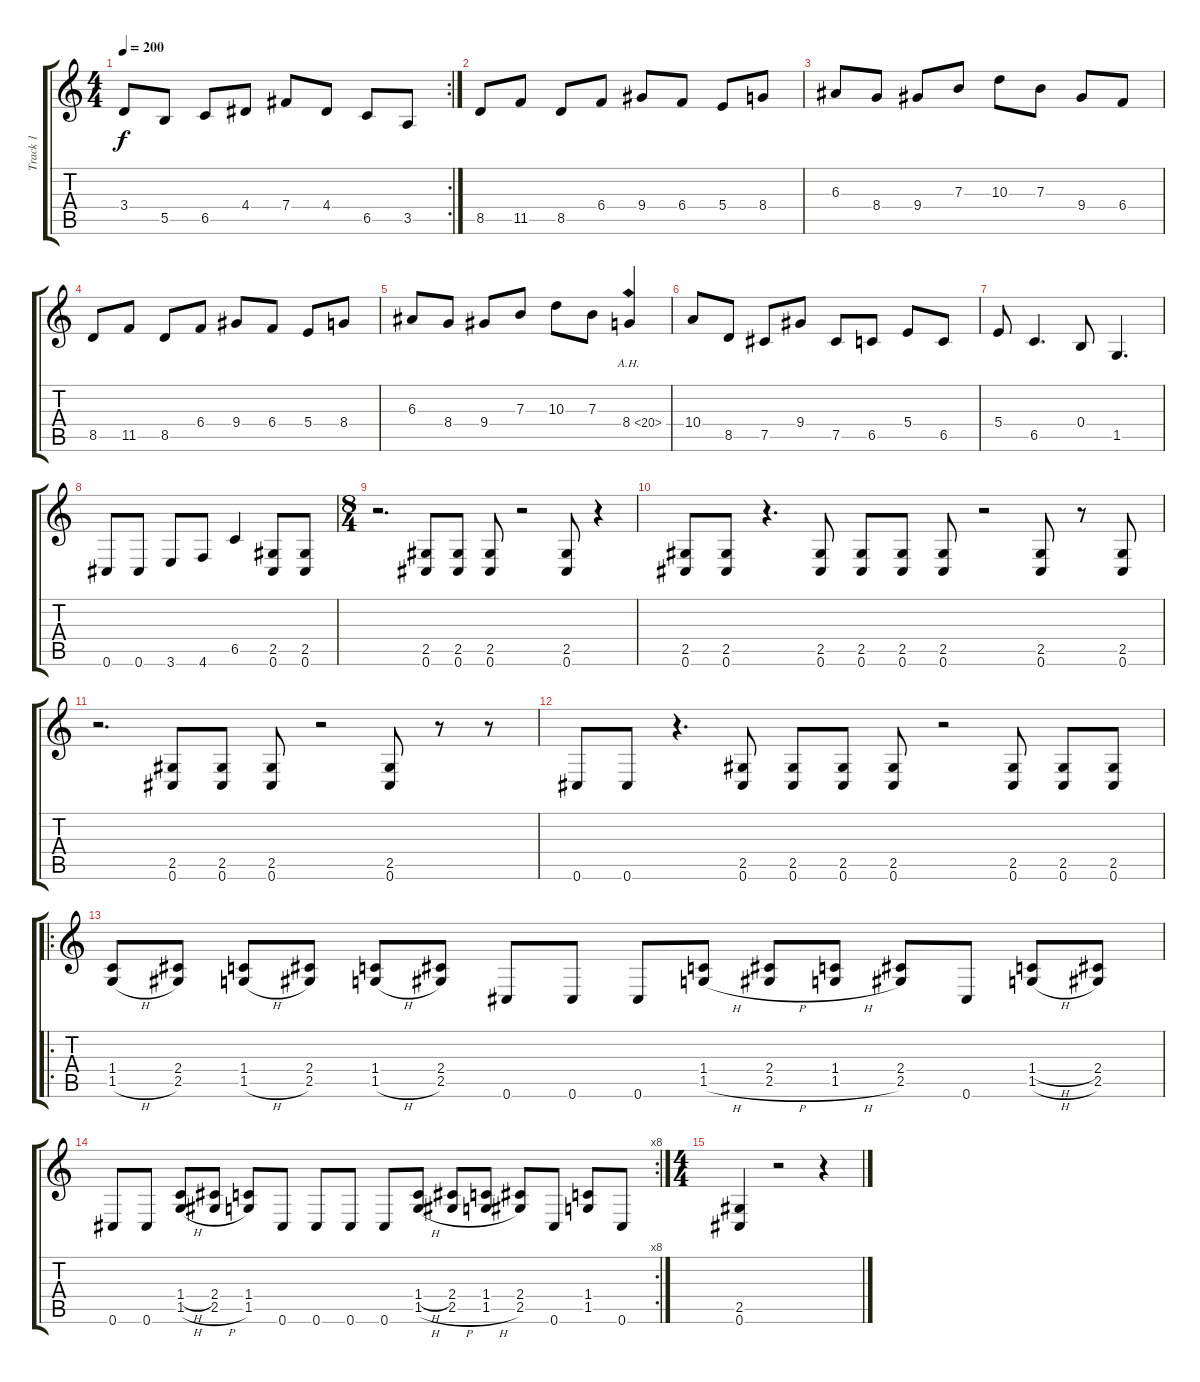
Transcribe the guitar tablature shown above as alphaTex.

\track ("Track 1" "Track 1") {instrument distortionguitar}
\staff {score tabs}
\tuning (Db4 Ab3 E3 B2 Gb2 Db2) {hide}
\rc 2
\ts (4 4)
\tempo 200
\clef g2
\ks c
3.4.8{dy f} 5.5.8 6.5.8 4.4.8 7.4.8 4.4.8 6.5.8 3.5.8 |
8.5.8 11.5.8 8.5.8 6.4.8 9.4.8 6.4.8 5.4.8 8.4.8 |
6.3.8 8.4.8 9.4.8 7.3.8 10.3.8 7.3.8 9.4.8 6.4.8 |
8.5.8 11.5.8 8.5.8 6.4.8 9.4.8 6.4.8 5.4.8 8.4.8 |
6.3.8 8.4.8 9.4.8 7.3.8 10.3.8 7.3.8 8.4{ah 12}.4 |
10.4.8 8.5.8 7.5.8 9.4.8 7.5.8 6.5.8 5.4.8 6.5.8 |
5.4.8 6.5.4{d} 0.4.8 1.5.4{d} |
0.6.8 0.6.8 3.6.8 4.6.8 6.5.4 (2.5 0.6).8 (2.5 0.6).8 |
\ts (8 4)
r.2{d} (2.5 0.6).8 (2.5 0.6).8 (2.5 0.6).8 r.2 (2.5 0.6).8 r.4 |
(2.5 0.6).8 (2.5 0.6).8 r.4{d} (2.5 0.6).8 (2.5 0.6).8 (2.5 0.6).8 (2.5 0.6).8 r.2 (2.5 0.6).8 r.8 (2.5 0.6).8 |
r.2{d} (2.5 0.6).8 (2.5 0.6).8 (2.5 0.6).8 r.2 (2.5 0.6).8 r.8 r.8 |
0.6.8 0.6.8 r.4{d} (2.5 0.6).8 (2.5 0.6).8 (2.5 0.6).8 (2.5 0.6).8 r.2 (2.5 0.6).8 (2.5 0.6).8 (2.5 0.6).8 |
\ro
(1.4 1.5{h}).8 (2.4 2.5).8 (1.4 1.5{h}).8 (2.4 2.5).8 (1.4 1.5{h}).8 (2.4 2.5).8 0.6.8 0.6.8 0.6.8 (1.4 1.5{h}).8 (2.4 2.5{h}).8 (1.4 1.5{h}).8 (2.4 2.5).8 0.6.8 (1.4{h} 1.5{h}).8 (2.4 2.5).8 |
\rc 8
0.6.8 0.6.8 (1.4{h} 1.5{h}).8 (2.4 2.5{h}).8 (1.4 1.5).8 0.6.8 0.6.8 0.6.8 0.6.8 (1.4{h} 1.5{h}).8 (2.4 2.5{h}).8 (1.4 1.5{h}).8 (2.4 2.5).8 0.6.8 (1.4 1.5).8 0.6.8 |
\ts (4 4)
(2.5 0.6).4 r.2 r.4
